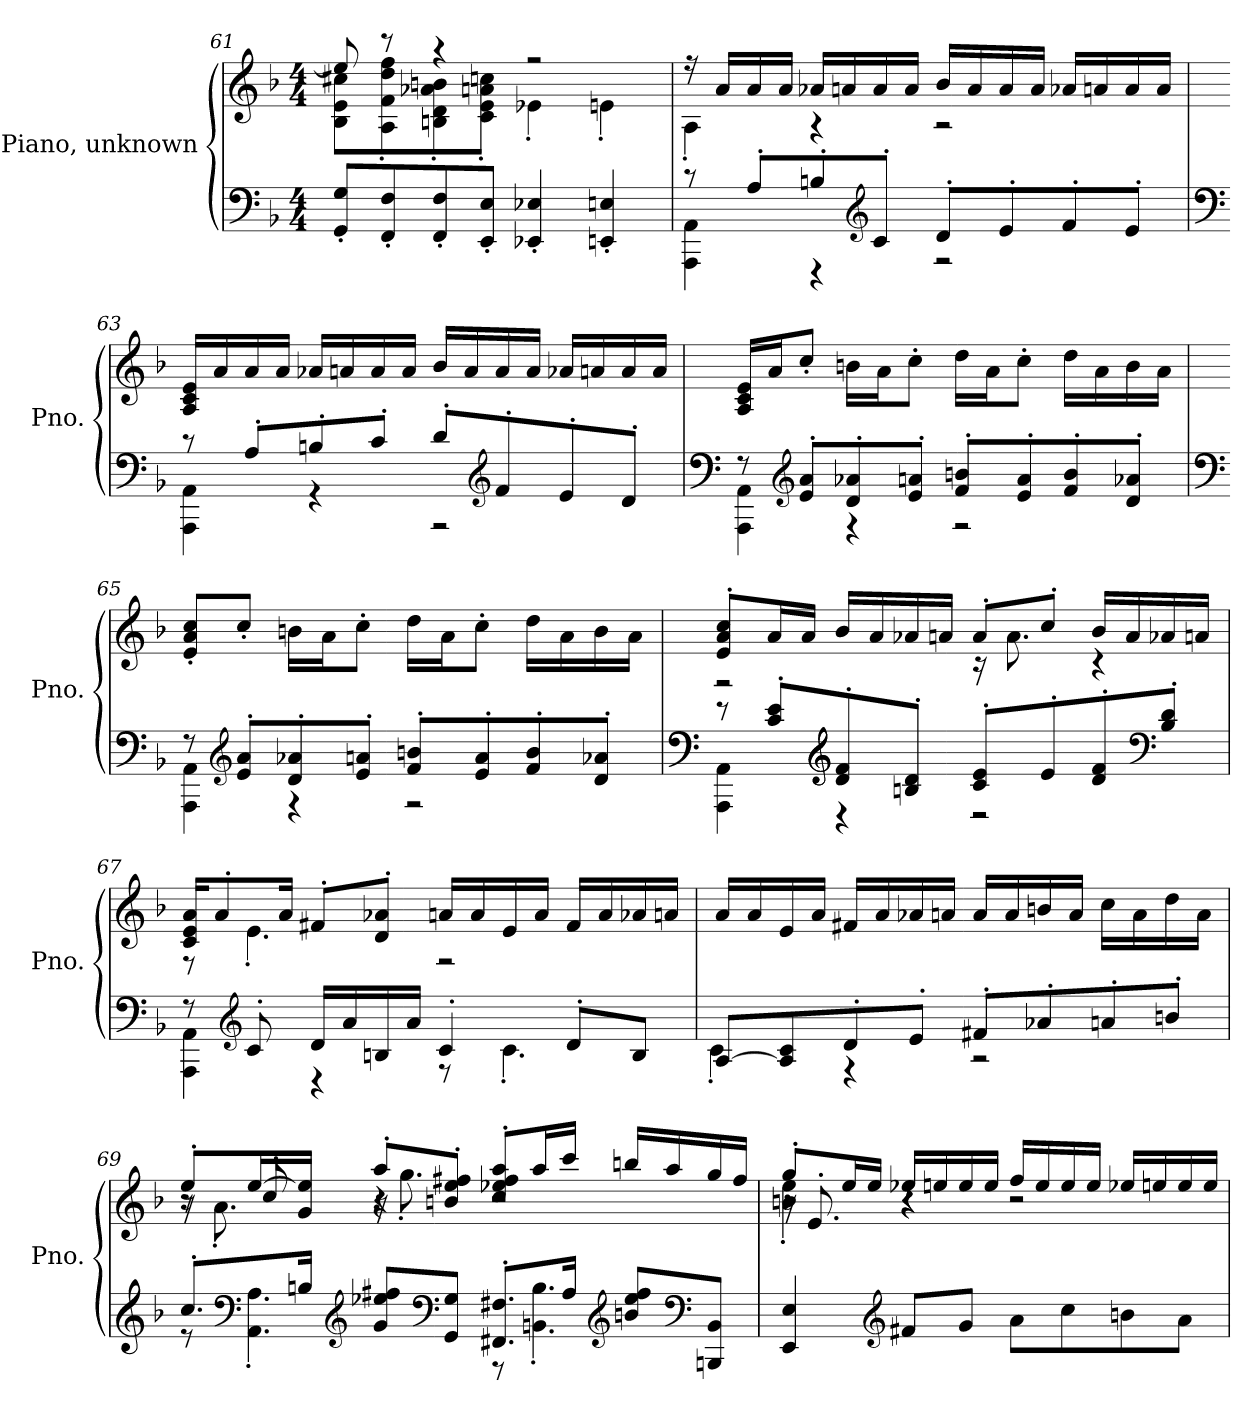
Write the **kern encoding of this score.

**kern	**kern
*part1	*part1
*staff2	*staff1
*I"Piano, unknown	*
*I'Pno.	*
*clefF4	*clefG2
*k[b-]	*k[b-]
*M4/4	*M4/4
=61	=61
*	*^
8GG/' 8G/'L	8ee/]	8B-\ 8e\ 8cc#X\L
8FF/' 8F/'	8r	8A\' 8f\' 8dd\' 8ff\'
8FF/' 8F/'	4r	8Bn\' 8d\' 8a-X\' 8bn\'
8EE/' 8E/'J	.	8c\' 8e\' 8an\' 8ccn\'J
4EE-X/' 4E-X/'	2r	4e-X'\
4EEn/' 4En/'	.	4en'\
!!LO:PB:g=z	!!
=62	=62	=62
*^	*	*
8r	4AAA\ 4AA\	16r	4A'\
.	.	16a/LL	.
8A'/L	.	16a/	.
.	.	16a/JJ	.
8Bn'/	4r	16a-X/LL	4r
.	.	16an/	.
*clefG2	*	*	*
8c'/J	.	16a/	.
.	.	16a/JJ	.
8d'/L	2r	16b-/LL	2r
.	.	16a/	.
8e'/	.	16a/	.
.	.	16a/JJ	.
8f'/	.	16a-X/LL	.
.	.	16an/	.
8e'/J	.	16a/	.
.	.	16a/JJ	.
*	*	*v	*v
=63	=63	=63
*clefF4	*	*
8r	4AAA\ 4AA\	16A/ 16c/ 16e/LL
.	.	16a/
8A'/L	.	16a/
.	.	16a/JJ
8Bn'/	4r	16a-X/LL
.	.	16an/
8c'/J	.	16a/
.	.	16a/JJ
8d'/L	2r	16b-/LL
.	.	16a/
*clefG2	*	*
8f'/	.	16a/
.	.	16a/JJ
8e'/	.	16a-X/LL
.	.	16an/
8d'/J	.	16a/
.	.	16a/JJ
!!LO:LB:g=z
=64	=64	=64
*clefF4	*	*
8r	4AAA\ 4AA\	16A/ 16c/ 16e/LL
.	.	16a/J
*clefG2	*	*
8e/' 8a/'L	.	8cc'/J
8d/' 8a-X/'	4r	16bn\LL
.	.	16a\J
8e/' 8an/'J	.	8cc'\J
8f/' 8bn/'L	2r	16dd\LL
.	.	16a\J
8e/' 8a/'	.	8cc'\J
8f/' 8b/'	.	16dd\LL
.	.	16a\
8d/' 8a-X/'J	.	16b\
.	.	16a\JJ
=65	=65	=65
*clefF4	*	*
8r	4AAA\ 4AA\	8e/' 8a/' 8cc/'L
*clefG2	*	*
8e/' 8a/'L	.	8cc'/J
8d/' 8a-X/'	4r	16bn\LL
.	.	16a\J
8e/' 8an/'J	.	8cc'\J
8f/' 8bn/'L	2r	16dd\LL
.	.	16a\J
8e/' 8a/'	.	8cc'\J
8f/' 8b/'	.	16dd\LL
.	.	16a\
8d/' 8a-X/'J	.	16b\
.	.	16a\JJ
!!LO:LB:g=z
=66	=66	=66
*clefF4	*	*
*	*	*^
8r	4AAA\ 4AA\	8e/' 8a/' 8cc/'L	2r
8c/' 8e/'L	.	16a/L	.
.	.	16a/JJ	.
*clefG2	*	*	*
8d/' 8f/'	4r	16b-/LL	.
.	.	16a/	.
8Bn/' 8d/'J	.	16a-X/	.
.	.	16an/JJ	.
8c/' 8e/'L	2r	8a'/L	16r
.	.	.	8.a\
8e'/	.	8cc'/J	.
8d/' 8f/'	.	16b-/LL	4r
.	.	16a/	.
*clefF4	*	*	*
8B/' 8d/'J	.	16a-X/	.
.	.	16an/JJ	.
=67	=67	=67	=67
8r	4AAA\ 4AA\	16c/ 16e/ 16a/KL	8r
.	.	8a'/	.
*clefG2	*	*	*
8c'/	.	.	4.e'\
.	.	16a/Jk	.
16d/LL	4r	8f#X'/L	.
16a/	.	.	.
16Bn/	.	8d/' 8a-X/'J	.
16a/JJ	.	.	.
4c'/	8r	16an/LL	2r
.	.	16a/	.
.	4.c'\	16e/	.
.	.	16a/JJ	.
8d'/L	.	16f#/LL	.
.	.	16a/	.
8B/J	.	16a-X/	.
.	.	16an/JJ	.
*	*	*v	*v
!!LO:LB:g=z
=68	=68	=68
[8A/L	4c'\	16a/LL
.	.	16a/
8A/] 8c/	.	16e/
.	.	16a/JJ
8d'/	4r	16f#X/LL
.	.	16a/
8e'/J	.	16a-X/
.	.	16an/JJ
8f#X'/L	2r	16a/LL
.	.	16a/
8a-X'/	.	16bn/
.	.	16a/JJ
8an'/	.	16cc\LL
.	.	16a\
8bn'/J	.	16dd\
.	.	16a\JJ
!!LO:LB:g=z
=69	=69	=69
*	*	*^
*	*	*	*^
8.cc'/L	8r	8ee'/L	16r	8r
.	.	.	8.a'\	.
*clefF4	*	*	*	*
.	4.AA\' 4.A\'	[16ee/L	.	8cc'/
16Bn/Jk	.	16g/ 16ee/]JJ	.	.
*clefG2	*	*	*	*
8g/ 8ee-X/ 8ff#X/L	.	8aa'/L	16r	4r
.	.	.	8.gg'\	.
*clefF4	*	*	*	*
8GG/ 8G/J	.	8bn/' 8ee/' 8ff#X/'J	.	.
8.FF#X/' 8.F#X/'L	8r	8cc/' 8ee-X/' 8ff#/' 8aa/'L	2r	2r
.	4.BBn\' 4.B\'	16aa/L	.	.
16A/Jk	.	16ccc/JJ	.	.
*clefG2	*	*	*	*
8bn/ 8ee-/ 8ff#/L	.	16bbn/LL	.	.
.	.	16aa/	.	.
*clefF4	*	*	*	*
8BBBn/ 8BB/J	.	16gg/	.	.
.	.	16ff#/JJ	.	.
*v	*v	*	*	*
!!LO:LB:g=z	!!	!!
=70	=70	=70	=70
4EE/ 4E/	8gg'/L	4bn\' 4ee\'	16r
.	.	.	8.e'/
.	16ee/L	.	.
.	16ee/JJ	.	.
*clefG2	*	*	*
8f#X/L	16ee-X/LL	4r	4r
.	16een/	.	.
8g/J	16ee/	.	.
.	16ee/JJ	.	.
8a\L	16ff/LL	2r	2r
.	16ee/	.	.
8cc\	16ee/	.	.
.	16ee/JJ	.	.
8bn\	16ee-X/LL	.	.
.	16een/	.	.
8a\J	16ee/	.	.
.	16ee/JJ	.	.
*	*v	*v	*v
=	=
*-	*-
